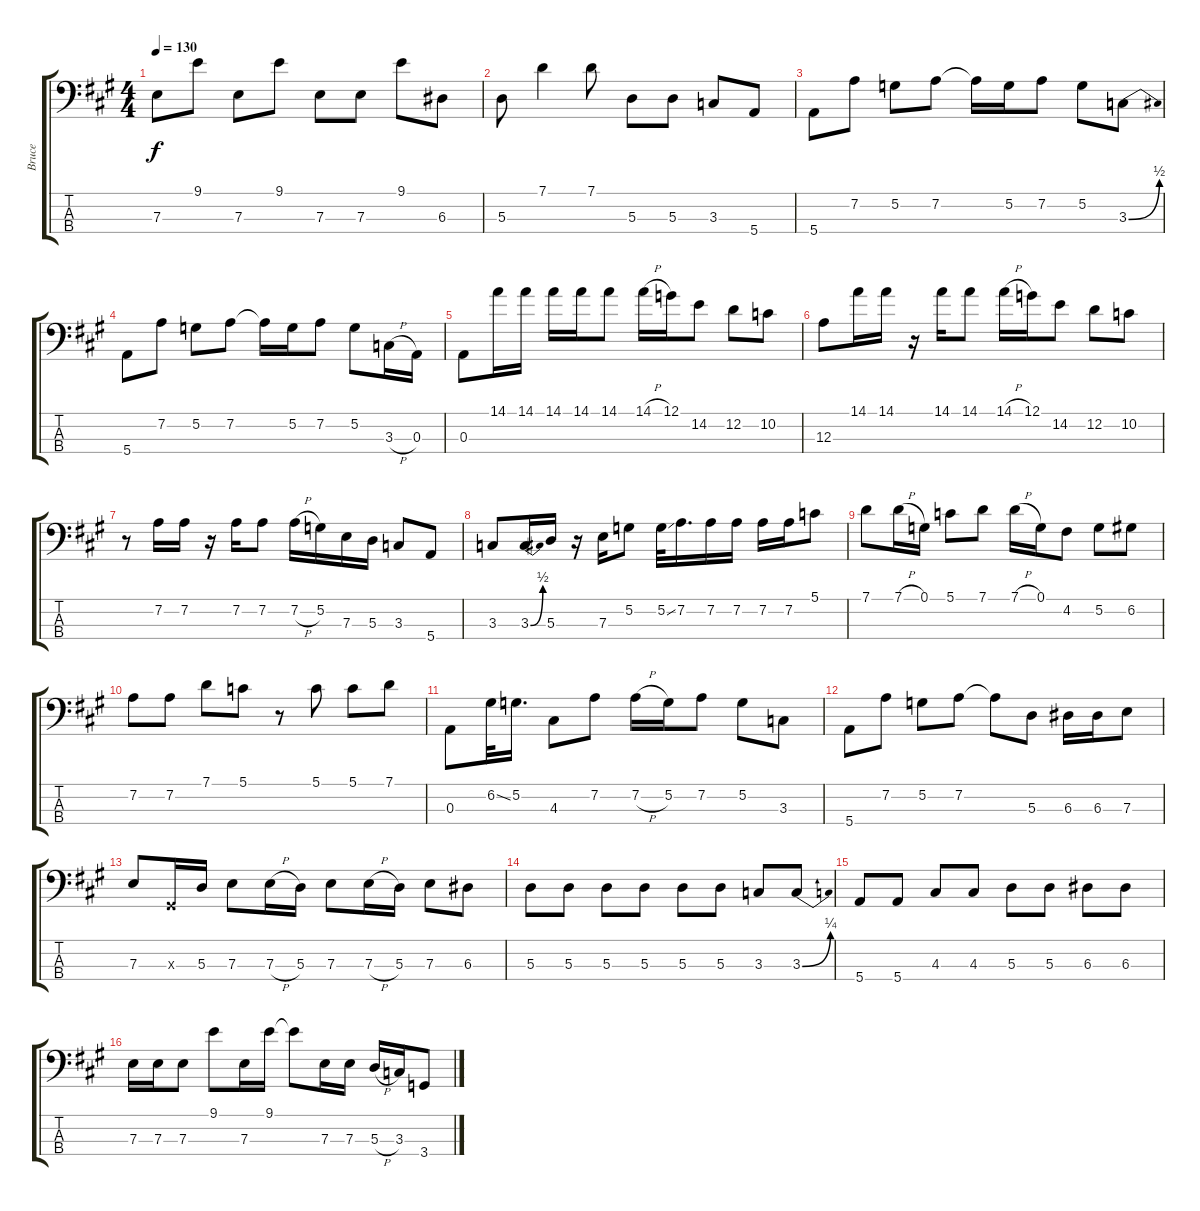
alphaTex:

\track ("Bruce" "Bruce") {instrument electricbassfinger}
\staff {score tabs}
\tuning (G2 D2 A1 E1) {hide}
\ts (4 4)
\tempo 130
\clef f4
\ks a
7.3.8{dy f} 9.1.8 7.3.8 9.1.8 7.3.8 7.3.8 9.1.8 6.3.8 |
5.3.8 7.1.4 7.1.8 5.3.8 5.3.8 3.3.8 5.4.8 |
5.4.8 7.2.8 5.2.8 7.2.8 7.2{t}.16 5.2.16 7.2.8 5.2.8 3.3{be (bend 0 0 60 2)}.8 |
5.4.8 7.2.8 5.2.8 7.2.8 7.2{t}.16 5.2.16 7.2.8 5.2.8 3.3{h}.16 0.3.16 |
0.3.8 14.1.16 14.1.16 14.1.16 14.1.16 14.1.8 14.1{h}.16 12.1.16 14.2.8 12.2.8 10.2.8 |
12.3.8 14.1.16 14.1.16 r.16 14.1.16 14.1.8 14.1{h}.16 12.1.16 14.2.8 12.2.8 10.2.8 |
r.8 7.2.16 7.2.16 r.16 7.2.16 7.2.8 7.2{h}.16 5.2.16 7.3.16 5.3.16 3.3.8 5.4.8 |
3.3.8 3.3{be (bend 0 0 60 2)}.16 5.3.16 r.16 7.3.16 5.2.8 5.2{ss}.32 7.2.16{d} 7.2.16 7.2.16 7.2.16 7.2.16 5.1.8 |
7.1.8 7.1{h}.16 0.1.16 5.1.8 7.1.8 7.1{h}.16 0.1.16 4.2.8 5.2.8 6.2.8 |
7.2.8 7.2.8 7.1.8 5.1.8 r.8 5.1.8 5.1.8 7.1.8 |
0.3.8 6.2{ss}.32 5.2.16{d} 4.3.8 7.2.8 7.2{h}.16 5.2.16 7.2.8 5.2.8 3.3.8 |
5.4.8 7.2.8 5.2.8 7.2.8 7.2{t}.8 5.3.8 6.3.16 6.3.16 7.3.8 |
7.3.8 -1.3{x}.16 5.3.16 7.3.8 7.3{h}.16 5.3.16 7.3.8 7.3{h}.16 5.3.16 7.3.8 6.3.8 |
5.3.8 5.3.8 5.3.8 5.3.8 5.3.8 5.3.8 3.3.8 3.3{be (bend 0 0 60 1)}.8 |
5.4.8 5.4.8 4.3.8 4.3.8 5.3.8 5.3.8 6.3.8 6.3.8 |
7.3.16 7.3.16 7.3.8 9.1.8 7.3.16 9.1.16 9.1{t}.8 7.3.16 7.3.16 5.3{h}.16 3.3.16 3.4.8
